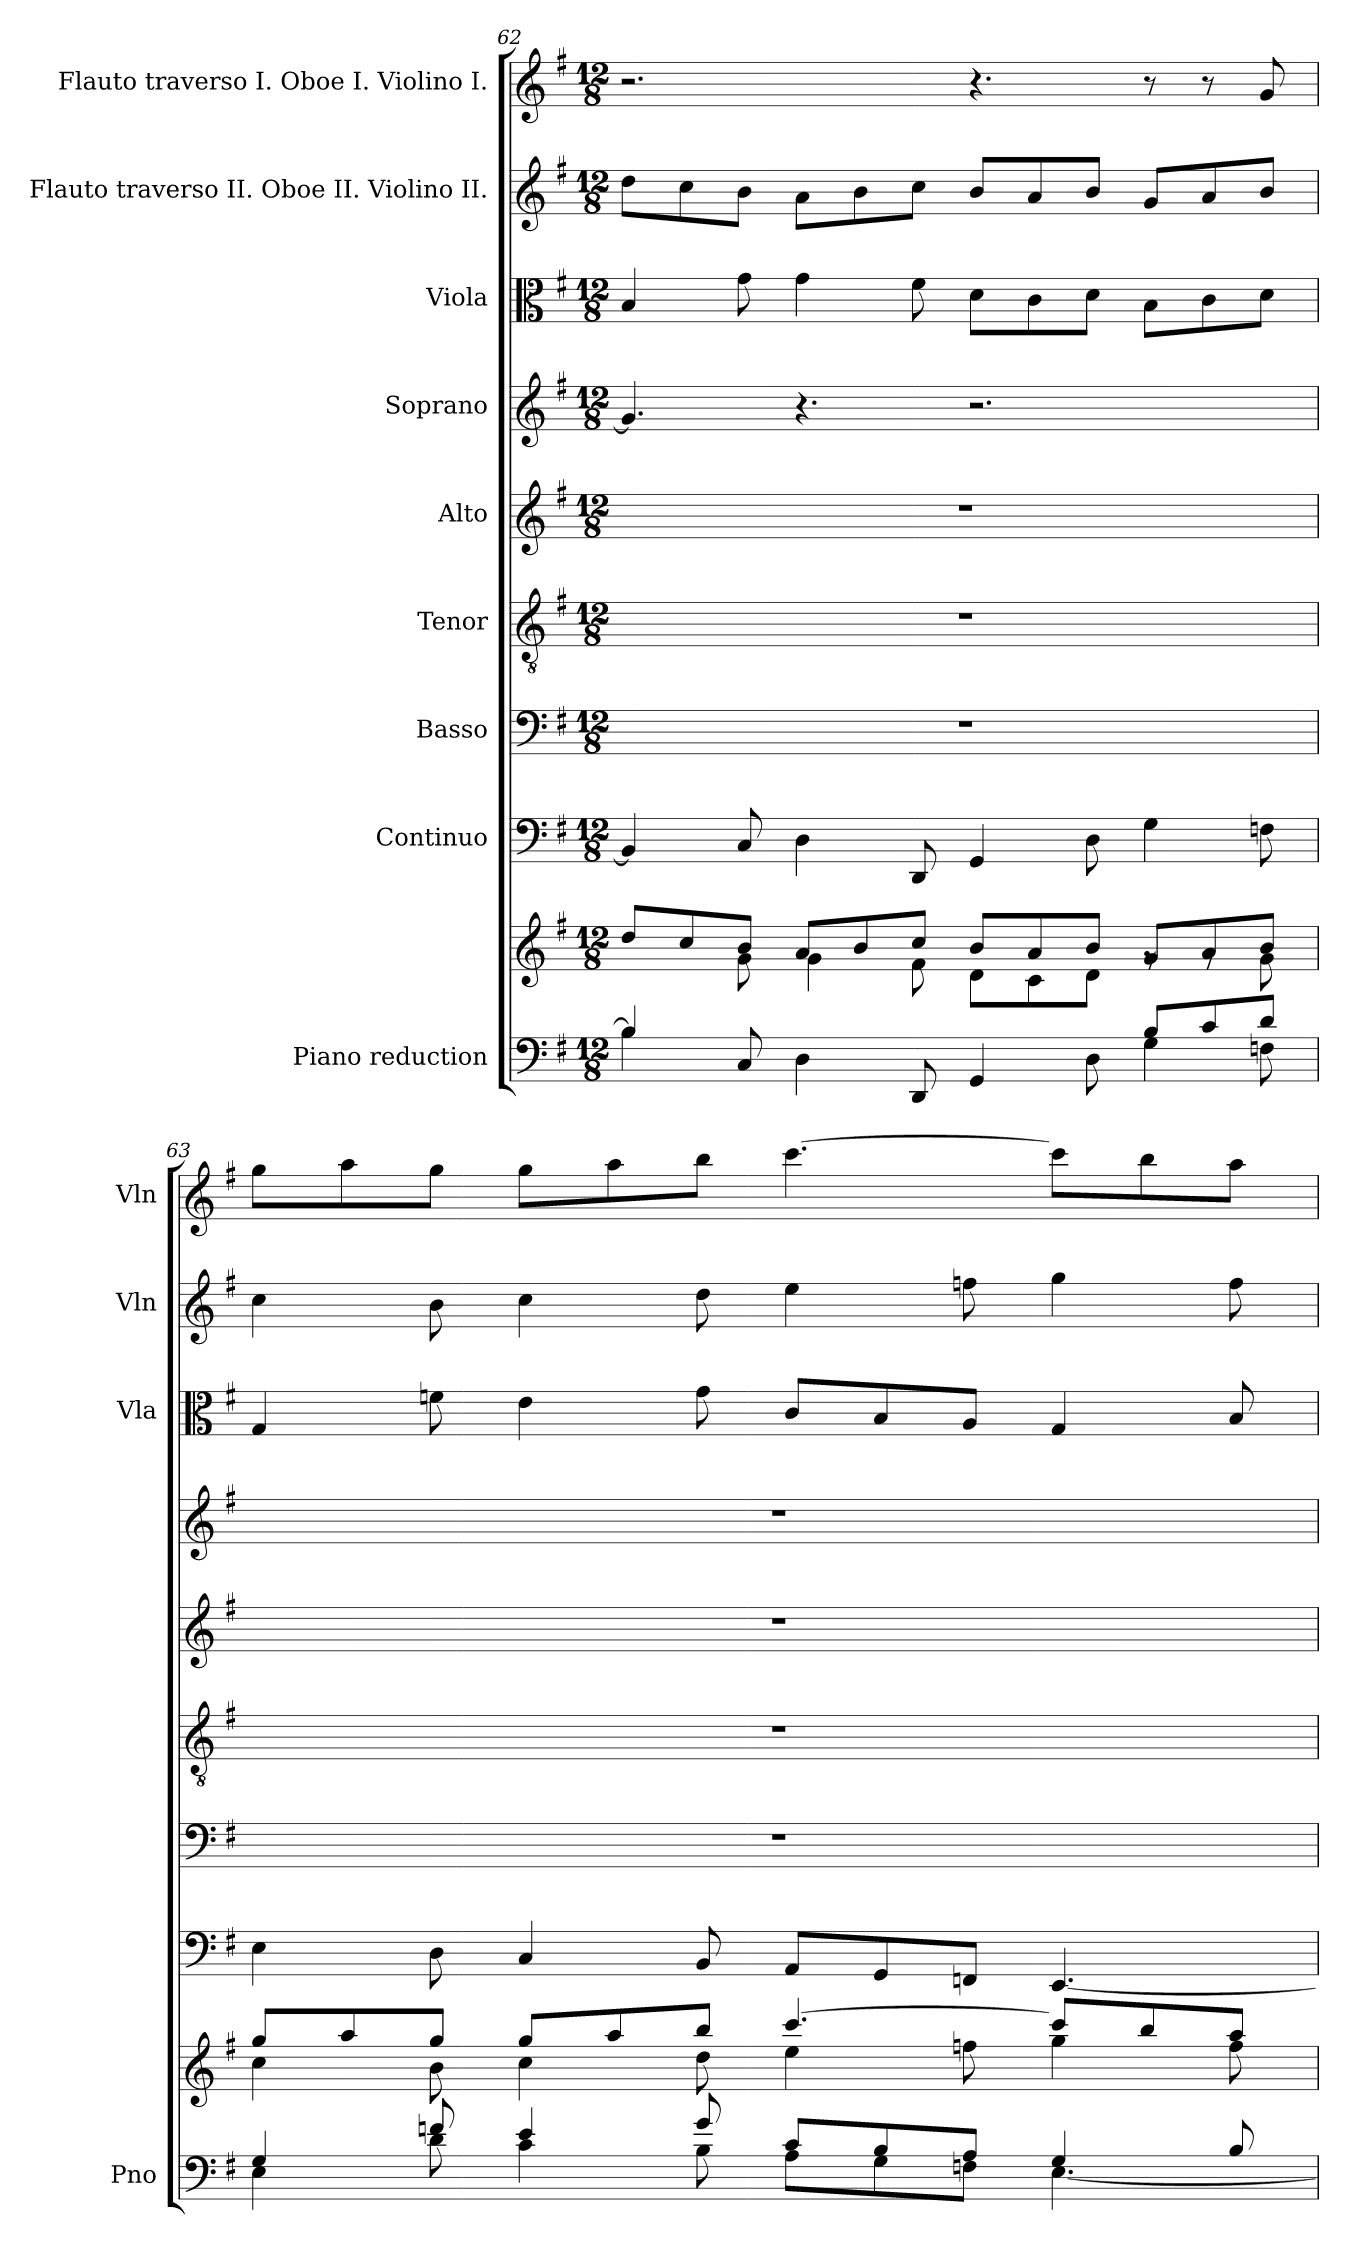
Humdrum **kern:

**kern	**kern	**kern	**kern	**kern	**kern	**kern	**kern	**kern	**kern
*part9	*part9	*part8	*part7	*part6	*part5	*part4	*part3	*part2	*part1
*staff10	*staff9	*staff8	*staff7	*staff6	*staff5	*staff4	*staff3	*staff2	*staff1
*I"Piano reduction	*	*I"Continuo	*I"Basso	*I"Tenor	*I"Alto	*I"Soprano	*I"Viola	*I"Flauto traverso II. Oboe II. Violino II.	*I"Flauto traverso I. Oboe I. Violino I.
*I'Pno	*	*	*	*	*	*	*I'Vla	*I'Vln	*I'Vln
*clefF4	*clefG2	*clefF4	*clefF4	*clefGv2	*clefG2	*clefG2	*clefC3	*clefG2	*clefG2
*k[f#]	*k[f#]	*k[f#]	*k[f#]	*k[f#]	*k[f#]	*k[f#]	*k[f#]	*k[f#]	*k[f#]
*M12/8	*M12/8	*M12/8	*M12/8	*M12/8	*M12/8	*M12/8	*M12/8	*M12/8	*M12/8
=62	=62	=62	=62	=62	=62	=62	=62	=62	=62
*^	*^	*	*	*	*	*	*	*	*
4B/	4B\]	8dd/L	4ryy	4BB/]	1.r	1.r	1.r	4.g/]	4B/	8dd\L	2.r
.	.	8cc/	.	.	.	.	.	.	.	8cc\	.
8C/	8ryy	8b/J	8g\	8C/	.	.	.	.	8g\	8b\J	.
4D\	2.ryy	8a/L	4g\	4D\	.	.	.	4.r	4g\	8a\L	.
.	.	8b/	.	.	.	.	.	.	.	8b\	.
8DD/	.	8cc/J	8f#\	8DD/	.	.	.	.	8f#\	8cc\J	.
4GG/	.	8b/L	8d\L	4GG/	.	.	.	2.r	8d\L	8b/L	4.r
.	.	8a/	8c\	.	.	.	.	.	8c\	8a/	.
8D\	.	8b/J	8d\J	8D\	.	.	.	.	8d\J	8b/J	.
8B/L	4G\	8g/L	8rg	4G\	.	.	.	.	8B\L	8g/L	8r
8c/	.	8a/	8rg	.	.	.	.	.	8c\	8a/	8r
8d/J	8Fn\	8b/J	8g\	8Fn\	.	.	.	.	8d\J	8b/J	8g/
=63	=63	=63	=63	=63	=63	=63	=63	=63	=63	=63	=63
4G/	4E\	8gg/L	4cc\	4E\	1.r	1.r	1.r	1.r	4G/	4cc\	8gg\L
.	.	8aa/	.	.	.	.	.	.	.	.	8aa\
8fn/	8d\	8gg/J	8b\	8D\	.	.	.	.	8fn\	8b\	8gg\J
4e/	4c\	8gg/L	4cc\	4C/	.	.	.	.	4e\	4cc\	8gg\L
.	.	8aa/	.	.	.	.	.	.	.	.	8aa\
8g/	8B\	8bb/J	8dd\	8BB/	.	.	.	.	8g\	8dd\	8bb\J
8c/L	8A\L	[4.ccc/	4ee\	8AA/L	.	.	.	.	8c/L	4ee\	[4.ccc\
8B/	8G\	.	.	8GG/	.	.	.	.	8B/	.	.
8A/J	8Fn\J	.	8ffn\	8FFn/J	.	.	.	.	8A/J	8ffn\	.
4G/	[4.E\	8ccc/L]	4gg\	[4.EE/	.	.	.	.	4G/	4gg\	8ccc\L]
.	.	8bb/	.	.	.	.	.	.	.	.	8bb\
8B/	.	8aa/J	8ff\	.	.	.	.	.	8B/	8ff\	8aa\J
*v	*v	*	*	*	*	*	*	*	*	*	*
*	*v	*v	*	*	*	*	*	*	*	*
=	=	=	=	=	=	=	=	=	=
*-	*-	*-	*-	*-	*-	*-	*-	*-	*-
